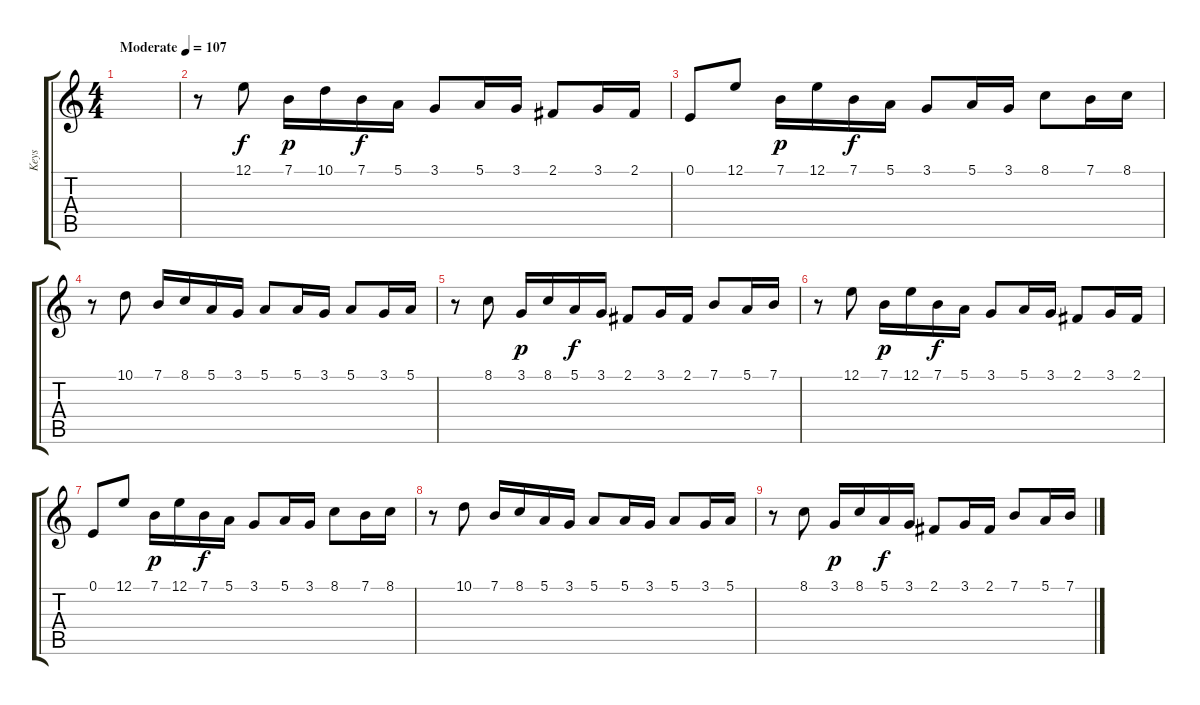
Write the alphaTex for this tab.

\track ("Keys " "Keys ") {instrument fx1rain}
\staff {score tabs}
\tuning (E4 B3 G3 D3 A2 E2) {hide}
\ts (4 4)
\tempo (107 "Moderate")
\clef g2
\ks c
|
r.8 12.1.8 7.1.16{dy p} 10.1.16 7.1.16{dy f} 5.1.16 3.1.8 5.1.16 3.1.16 2.1.8 3.1.16 2.1.16 |
0.1.8 12.1.8 7.1.16{dy p} 12.1.16 7.1.16{dy f} 5.1.16 3.1.8 5.1.16 3.1.16 8.1.8 7.1.16 8.1.16 |
r.8 10.1.8 7.1.16 8.1.16 5.1.16 3.1.16 5.1.8 5.1.16 3.1.16 5.1.8 3.1.16 5.1.16 |
r.8 8.1.8 3.1.16{dy p} 8.1.16 5.1.16{dy f} 3.1.16 2.1.8 3.1.16 2.1.16 7.1.8 5.1.16 7.1.16 |
r.8 12.1.8 7.1.16{dy p} 12.1.16 7.1.16{dy f} 5.1.16 3.1.8 5.1.16 3.1.16 2.1.8 3.1.16 2.1.16 |
0.1.8 12.1.8 7.1.16{dy p} 12.1.16 7.1.16{dy f} 5.1.16 3.1.8 5.1.16 3.1.16 8.1.8 7.1.16 8.1.16 |
r.8 10.1.8 7.1.16 8.1.16 5.1.16 3.1.16 5.1.8 5.1.16 3.1.16 5.1.8 3.1.16 5.1.16 |
r.8 8.1.8 3.1.16{dy p} 8.1.16 5.1.16{dy f} 3.1.16 2.1.8 3.1.16 2.1.16 7.1.8 5.1.16 7.1.16
